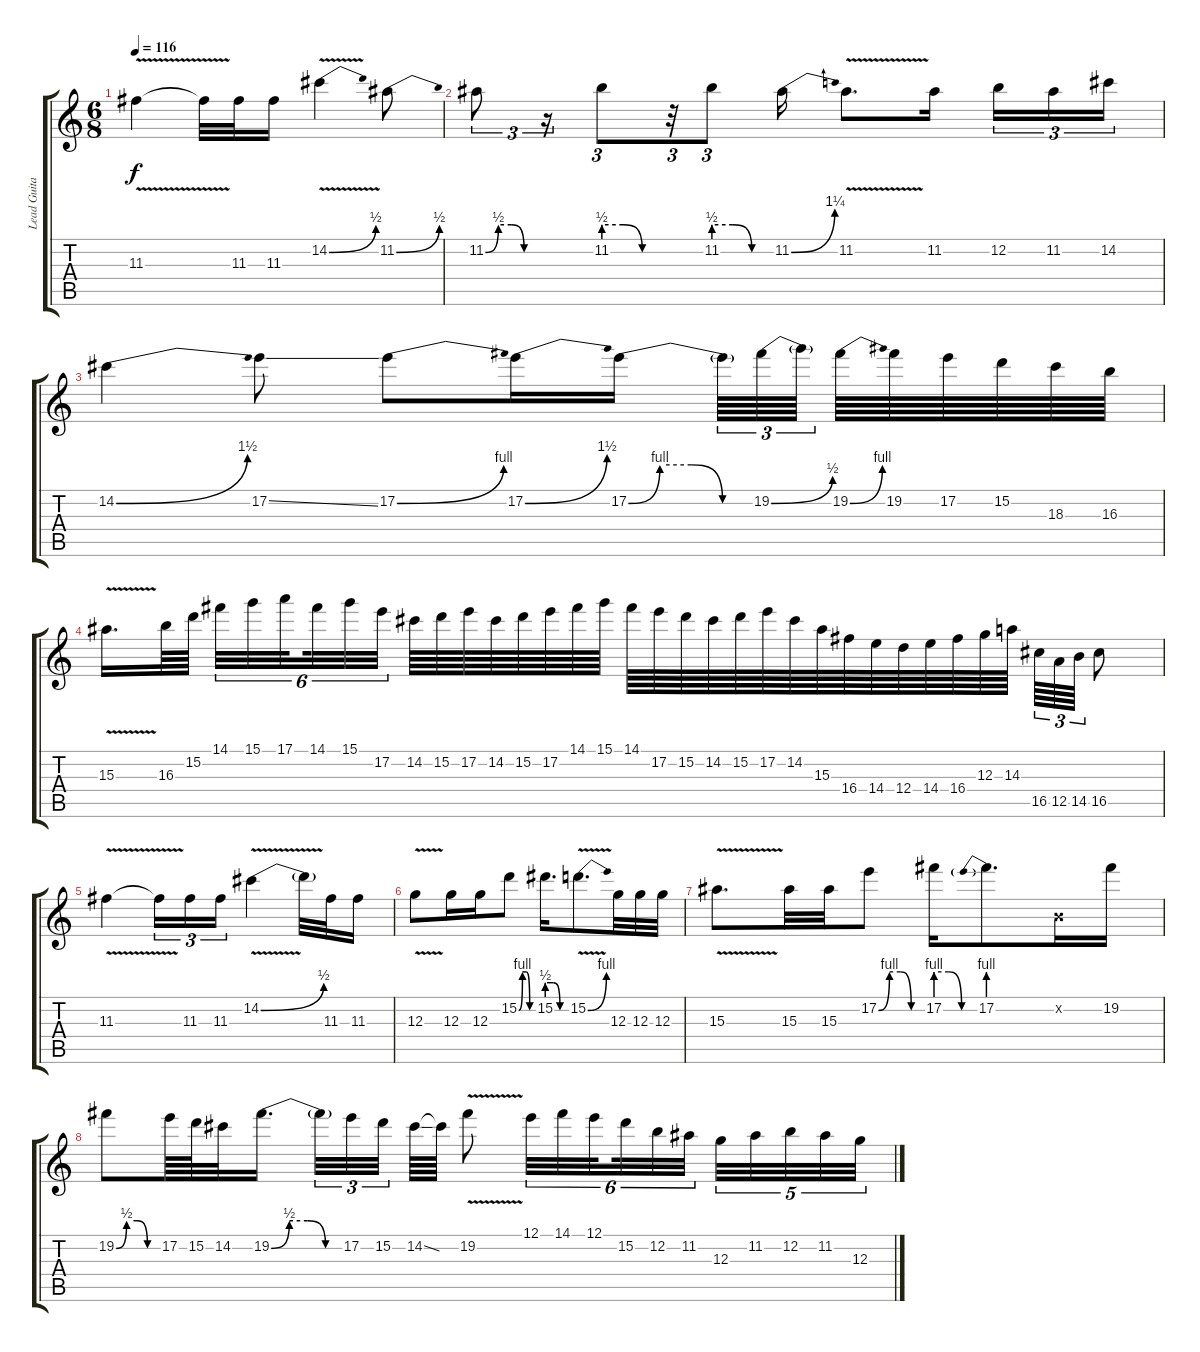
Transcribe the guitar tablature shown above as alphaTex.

\track ("Lead Guitar" "Lead Guita") {instrument distortionguitar}
\staff {score tabs}
\tuning (E4 B3 G3 D3 A2 E2) {hide}
\ts (6 8)
\tempo 116
\clef g2
\ks c
11.3{v}.4{dy f} 11.3{t}.32 11.3.32 11.3.16 14.2{be (bend 0 0 60 2) v}.4 11.2{be (bend 0 0 60 2)}.8 |
11.2{be (custom 0 0 15 2 30 2 45 0 60 0)}.8{tu (3 2)} r.16{tu (3 2)} 11.2{be (custom 0 2 20 2 40 0 60 0)}.8{tu (3 2)} r.32{tu (3 2)} 11.2{be (custom 0 2 20 2 40 0 60 0)}.8{tu (3 2)} 11.2{be (bend 0 0 60 5)}.16 11.2{v}.8{d} 11.2.16{beam splitsecondary} 12.2.16{tu (3 2)} 11.2.16{tu (3 2)} 14.2.16{tu (3 2)} |
14.2{be (bend 0 0 60 6)}.4 17.2{ss}.8 17.2{be (bend 0 0 60 4)}.8 17.2{be (bend 0 0 60 6)}.16 17.2{be (custom 0 0 15 4 30 4 45 0 60 0)}.16{beam splitsecondary} 17.2{t}.64{tu (3 2)} 19.2{be (bend 0 0 60 2)}.64{tu (3 2)} 19.2{t}.64{tu (3 2) beam splitsecondary} 19.2{be (bend 0 0 60 4)}.64 19.2.64 17.2.64 15.2.64 18.3.64 16.3.64 |
15.3{v}.16{d} 16.3.64 15.2.64{beam splitsecondary} 14.1.32{tu (6 4)} 15.1.32{tu (6 4)} 17.1.32{tu (6 4) beam splitsecondary} 14.1.32{tu (6 4)} 15.1.32{tu (6 4)} 17.2.32{tu (6 4) beam splitsecondary} 14.2.64 15.2.64 17.2.64 14.2.64 15.2.64 17.2.64 14.1.64 15.1.64 14.1.64 17.2.64 15.2.64 14.2.64 15.2.64 17.2.64 14.2.64 15.3.64 16.4.64 14.4.64 12.4.64 14.4.64 16.4.64 12.3.64 14.3.64{beam splitsecondary} 16.5.64{tu (3 2)} 12.5.64{tu (3 2)} 14.5.64{tu (3 2)} 16.5.8 |
11.3{v}.4 11.3{t}.16{tu (3 2)} 11.3.16{tu (3 2)} 11.3.16{tu (3 2)} 14.2{be (bend 0 0 60 2) v}.4 14.2{t}.32 11.3.32 11.3.16 |
12.3{v}.8 12.3.16 12.3.16 15.2{be (custom 0 0 15 4 30 4 45 0 60 0)}.8 15.2{be (custom 0 2 20 2 40 0 60 0)}.16{d} 15.2{be (bend 0 0 60 4) v}.8{d} 12.3.32 12.3.32 12.3.32 |
15.3{v}.8{d} 15.3.32 15.3.32 17.2{be (custom 0 0 15 4 30 4 45 0 60 0)}.8 17.2{be (custom 0 4 20 4 40 0 60 0)}.16 17.2{be (prebend 0 4 60 4)}.8{d} 0.2{x}.16 19.2.16 |
19.2{be (custom 0 0 15 2 30 2 45 0 60 0)}.8 17.2.64 15.2.64 14.2.32 19.2{be (custom 0 0 15 2 30 2 45 0 60 0)}.16{d beam splitsecondary} 19.2{t}.32{tu (3 2)} 17.2.32{tu (3 2)} 15.2.32{tu (3 2) beam splitsecondary} 14.2{ss}.64 14.2{t}.64 19.2{v}.8 12.1.32{tu (6 4)} 14.1.32{tu (6 4)} 12.1.32{tu (6 4) beam splitsecondary} 15.2.32{tu (6 4)} 12.2.32{tu (6 4)} 11.2.32{tu (6 4) beam splitsecondary} 12.3.32{tu (5 4)} 11.2.32{tu (5 4)} 12.2.32{tu (5 4)} 11.2.32{tu (5 4)} 12.3.32{tu (5 4)}
